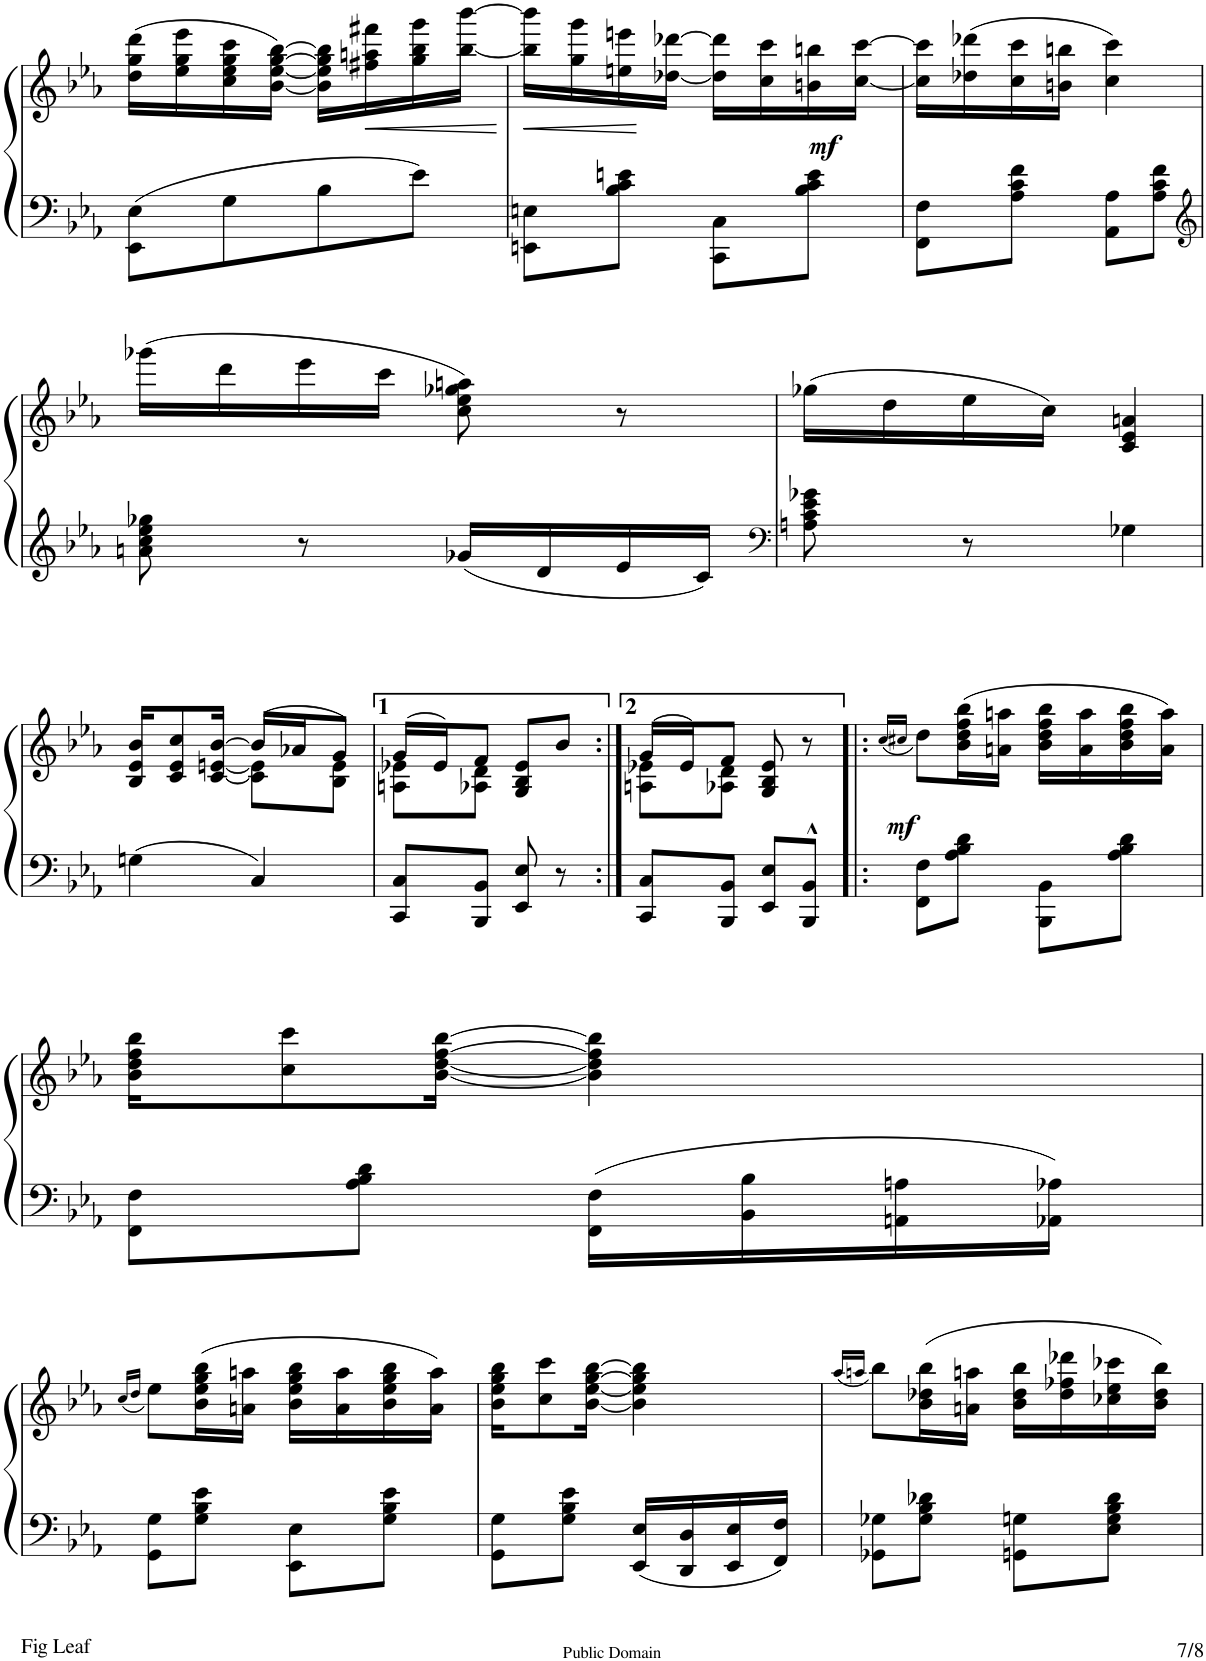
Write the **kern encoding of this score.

**kern	**kern	**dynam
*part1	*part1	*part1
*staff2	*staff1	*staff1/2
*I"Piano	*	*
*I'Pno	*	*
!!LO:PB:g=z
*clefF4	*clefG2	*
*k[b-e-a-]	*k[b-e-a-]	*
*M2/4	*M2/4	*
=64	=64	=64
8EE-\ 8E-\L	(16dd\ 16gg\ 16ddd\LL	.
.	16ee-\ 16gg\ 16eee-\	.
8G\	16cc\ 16ee-\ 16gg\ 16ccc\	.
.	[16b-\ [16ee-\ [16gg\ [16bb-\JJ)	.
8B-\	16b-\] 16ee-\] 16gg\] 16bb-\]LL	.
!	!	!LO:HP:b
.	16ff#X\ 16aan\ 16fff#X\	<
8e-\J	16gg\ 16bb-\ 16ggg\	.
.	[16bb-\ [16bbb-\JJ	.
.	.	[
=65	=65	=65
!	!	!LO:HP:b
8EEn\ 8En\L	16bb-\] 16bbb-\]LL	<
.	16gg\ 16ggg\	.
8B-\ 8c\ 8en\J	16een\ 16eeen\	.
.	[16dd-X\ [16ddd-X\JJ	[
8CC\ 8C\L	16dd-\] 16ddd-\]LL	.
.	16cc\ 16ccc\	.
!	!	!LO:DY:b
8B-\ 8c\ 8e\J	16bn\ 16bbn\	mf
.	[16cc\ [16ccc\JJ	.
=66	=66	=66
8FF\ 8F\L	16cc\] 16ccc\]LL	.
.	(16dd-X\ 16ddd-X\	.
8A-\ 8c\ 8f\J	16cc\ 16ccc\	.
.	16bn\ 16bbn\JJ	.
8AA-\ 8A-\L	4cc\ 4ccc\)	.
8A-\ 8c\ 8f\J	.	.
!!LO:LB:g=z
=67	=67	=67
*clefG2	*	*
8an\ 8cc\ 8ee-\ 8gg-X\	(16ggg-X\LL	.
.	16ddd\	.
8r	16eee-\	.
.	16ccc\JJ	.
16g-X/LL	8cc\ 8ee-\ 8gg-X\ 8aan\)	.
16d/	.	.
16e-/	8r	.
16c/JJ	.	.
=68	=68	=68
*clefF4	*	*
8An\ 8c\ 8e-\ 8g-X\	(16gg-X\LL	.
.	16dd\	.
8r	16ee-\	.
.	16cc\JJ)	.
4G-X\	4c/ 4e-/ 4an/	.
!!LO:LB:g=z
=69	=69	=69
*	*^	*
4Gn\	16B-/ 16e-/ 16b-/KL	4ryy	.
.	8c/ 8e-/ 8cc/	.	.
.	[16c/ [16en/ [16b-/Jk	.	.
4C/	(16b-/LL]	8c\] 8e\]L	.
.	16a-X/J	.	.
.	8g/J)	8B-\ 8e\J	.
=70	=70	=70	=70
8CC/ 8C/L	(16g/LL	8An\ 8e-X\L	.
.	16e-/J)	.	.
8BBB-/ 8BB-/J	8f/J	8A-X\ 8d\J	.
8EE-/ 8E-/	8G/ 8B-/ 8e-/L	4ryy	.
8r	8b-/J	.	.
=71:|!	=71:|!	=71:|!	=71:|!
8CC/ 8C/L	(16g/LL	8An\ 8e-X\L	.
.	16e-/J)	.	.
8BBB-/ 8BB-/J	8f/J	8A-X\ 8d\J	.
8EE-/ 8E-/L	8G/ 8B-/ 8e-/	8ryy	.
8BBB-/^^ 8BB-/^^J	8r	8ryy	.
*	*v	*v	*
=72!|:	=72!|:	=72!|:
.	(16qcc/LL	.
.	16qcc#X/JJ	.
!	!	!LO:DY:b
8FF\ 8F\L	8dd\L)	mf
8A-\ 8B-\ 8d\J	(16b-\ 16dd\ 16ff\ 16bb-\L	.
.	16an\ 16aan\JJ	.
8BBB-\ 8BB-\L	16b-\ 16dd\ 16ff\ 16bb-\LL	.
.	16a\ 16aa\	.
8A-\ 8B-\ 8d\J	16b-\ 16dd\ 16ff\ 16bb-\	.
.	16a\ 16aa\JJ)	.
!!LO:LB:g=z
=73	=73	=73
8FF\ 8F\L	16b-\ 16dd\ 16ff\ 16bb-\KL	.
.	8cc\ 8ccc\	.
8A-\ 8B-\ 8d\J	.	.
.	[16b-\ [16dd\ [16ff\ [16bb-\Jk	.
16FF\ 16F\LL	4b-\] 4dd\] 4ff\] 4bb-\]	.
16BB-\ 16B-\	.	.
16AAn\ 16An\	.	.
16AA-X\ 16A-X\JJ	.	.
!!LO:LB:g=z
=74	=74	=74
.	(16qcc/LL	.
.	16qdd/JJ	.
8GG\ 8G\L	8ee-\L)	.
8G\ 8B-\ 8e-\J	(16b-\ 16ee-\ 16gg\ 16bb-\L	.
.	16an\ 16aan\JJ	.
8EE-\ 8E-\L	16b-\ 16ee-\ 16gg\ 16bb-\LL	.
.	16a\ 16aa\	.
8G\ 8B-\ 8e-\J	16b-\ 16ee-\ 16gg\ 16bb-\	.
.	16a\ 16aa\JJ)	.
=75	=75	=75
8GG\ 8G\L	16b-\ 16ee-\ 16gg\ 16bb-\KL	.
.	8cc\ 8ccc\	.
8G\ 8B-\ 8e-\J	.	.
.	[16b-\ [16ee-\ [16gg\ [16bb-\Jk	.
16EE-/ 16E-/LL	4b-\] 4ee-\] 4gg\] 4bb-\]	.
16DD/ 16D/	.	.
16EE-/ 16E-/	.	.
16FF/ 16F/JJ	.	.
=76	=76	=76
.	(16qaa-/LL	.
.	16qaan/JJ	.
8GG-X\ 8G-X\L	8bb-\L)	.
8G-\ 8B-\ 8d-X\J	(16b-\ 16dd-X\ 16bb-\L	.
.	16an\ 16aan\JJ	.
8GGn\ 8Gn\L	16b-\ 16dd-\ 16bb-\LL	.
.	16dd-\ 16ff-X\ 16ddd-X\	.
8E-\ 8G\ 8B-\ 8d-\J	16cc-X\ 16ee-\ 16ccc-X\	.
.	16b-\ 16dd-\ 16bb-\JJ)	.
=	=	=
*-	*-	*-
